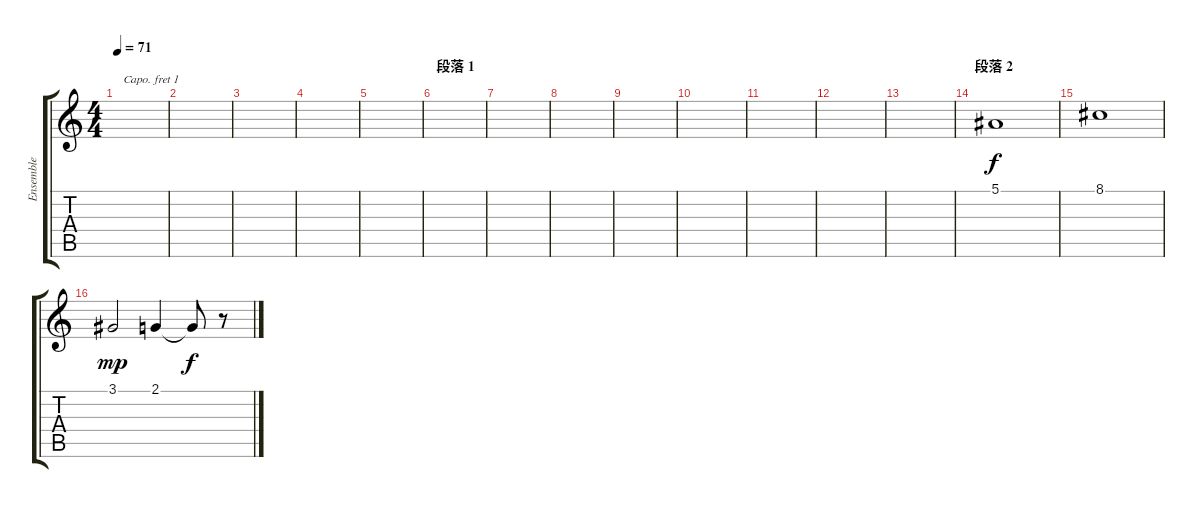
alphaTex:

\track ("Ensemble" "Ensemble") {instrument stringensemble1}
\staff {score tabs}
\capo 1
\tuning (E4 B3 G3 D3 A2 E2) {hide}
\ts (4 4)
\tempo 71
\clef g2
\ks c
|
|
|
|
|
\section ("" "段落 1")
|
|
|
|
|
|
|
|
\section ("" "段落 2")
5.1.1 |
8.1.1 |
3.1.2{dy mp} 2.1.4 2.1{t}.8{dy f} r.8
